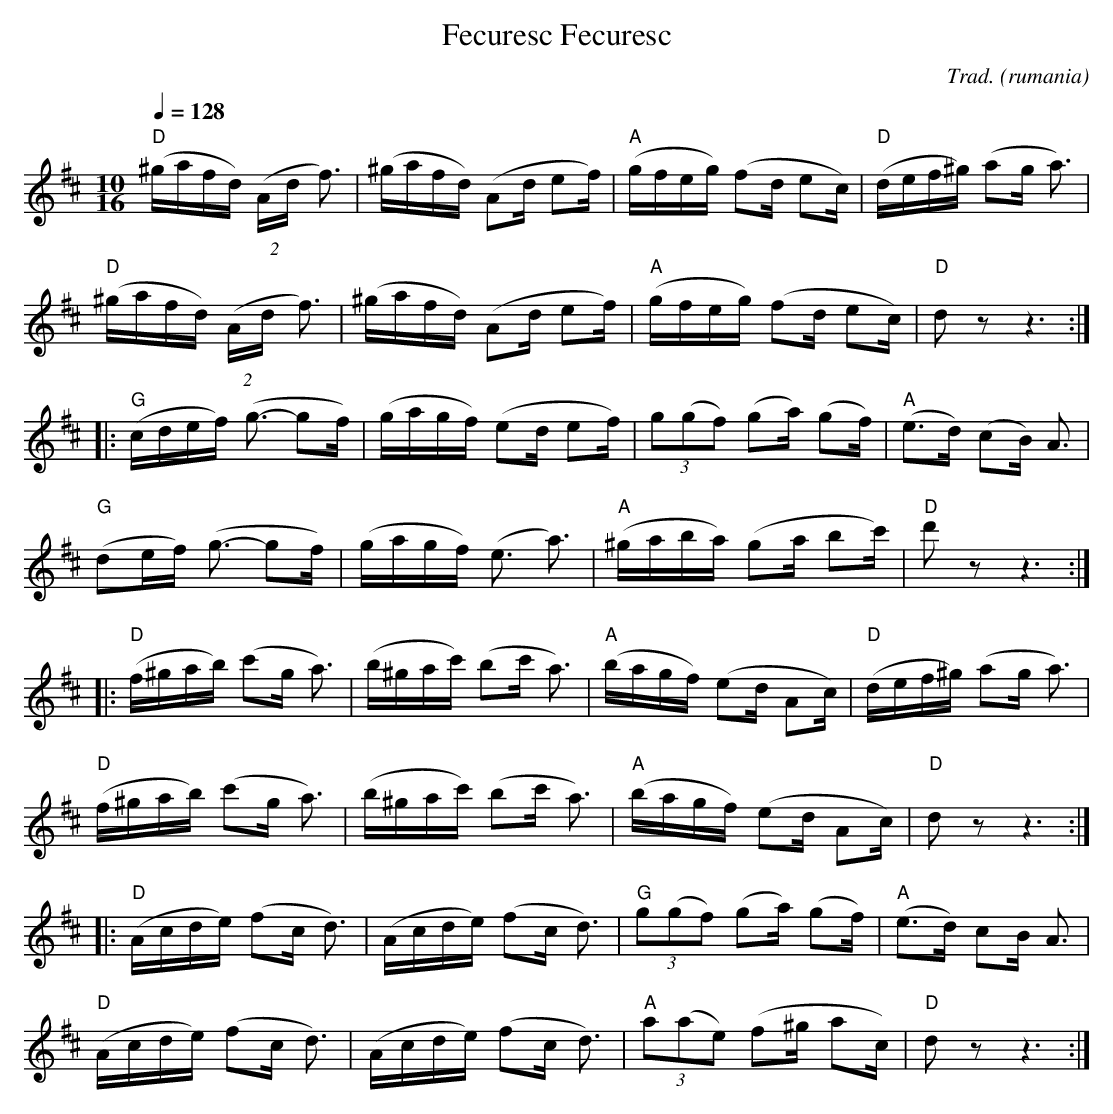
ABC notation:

X:1
T: Fecuresc Fecuresc
O:rumania
C: Trad.
M: 10/16
L: 1/16
Q: 4/16=128
K: D
"D"(^gafd) ((2Ad f3) |(^gafd) (A2d e2f) |"A"(gfeg) (f2d e2c) |"D" (def^g) (a2g a3) |
"D"(^gafd) ((2Ad f3) |(^gafd) (A2d e2f) |"A"(gfeg) (f2d e2c) |"D" d2z2 z6 :|
|:"G"(cdef) (g3- g2f) |(gagf) (e2d e2f) |(3g2(g2f2) (g2a) (g2f) |"A" (e3d) (c2B) A3 |
"G"(d2ef) (g3- g2f) |(gagf) (e3 a3) |"A"(^gaba) (g2a b2c') |"D" d'2 z2 z6 :|
|:"D"(f^gab) (c'2g a3) |(b^gac') (b2c' a3) |"A"(bagf) (e2d A2c) |"D" (def^g) (a2g a3) |
"D"(f^gab) (c'2g a3) |(b^gac') (b2c' a3) |"A"(bagf) (e2d A2c) |"D" d2z2 z6 :|
|:"D"(Acde) (f2c d3) |(Acde) (f2c d3) |"G"(3g2(g2f2) (g2a) (g2f) |"A"(e3d) c2B A3 |
"D"(Acde) (f2c d3) |(Acde) (f2c d3) |"A"(3a2(a2e2) (f2^g a2c) |"D"d2 z2 z6 :|
